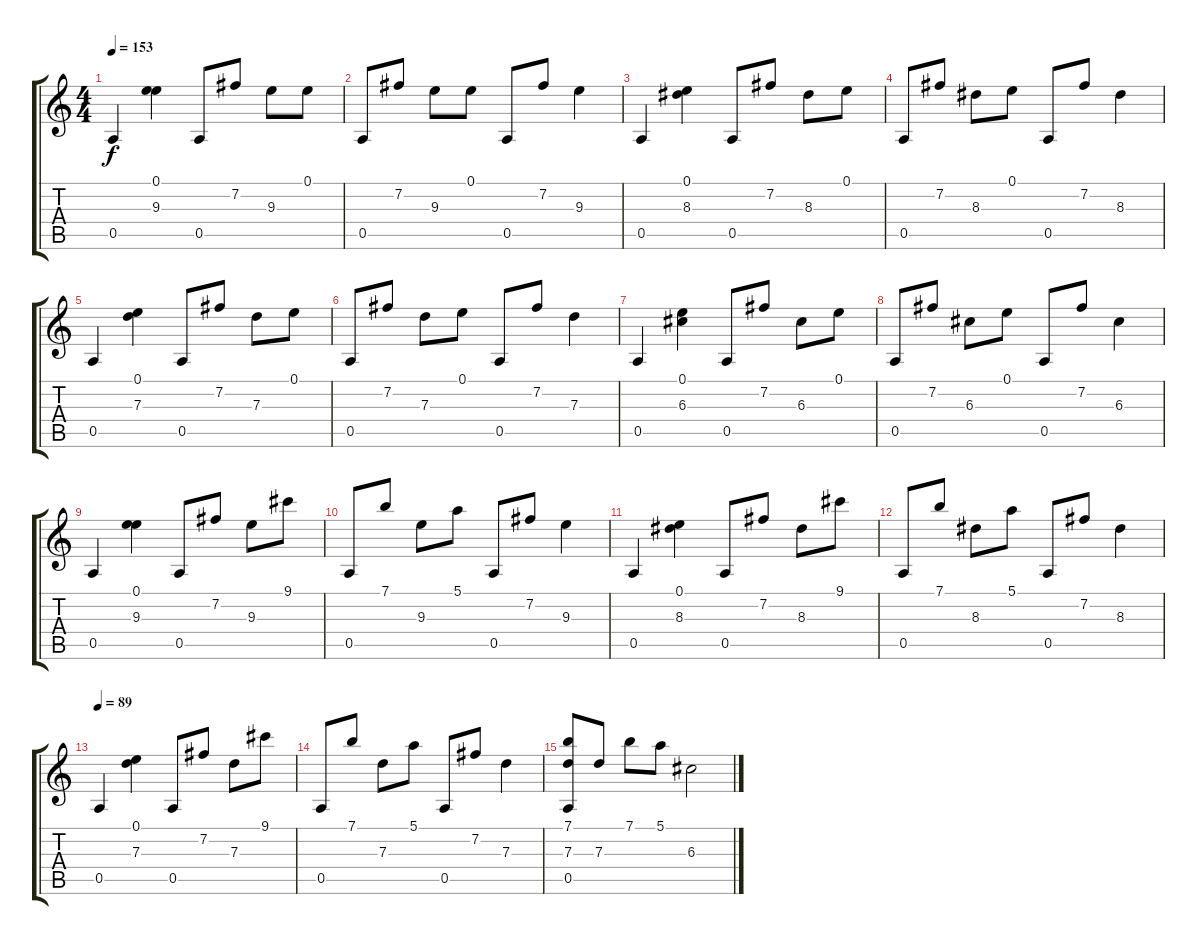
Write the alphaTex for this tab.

\track "" {instrument acousticguitarnylon}
\staff {score tabs}
\tuning (E4 B3 G3 D3 A2 E2) {hide}
\ts (4 4)
\tempo 153
\clef g2
\ks c
0.5.4{dy f} (0.1 9.3).4 0.5.8 7.2.8 9.3.8 0.1.8 |
0.5.8 7.2.8 9.3.8 0.1.8 0.5.8 7.2.8 9.3.4 |
0.5.4 (0.1 8.3).4 0.5.8 7.2.8 8.3.8 0.1.8 |
0.5.8 7.2.8 8.3.8 0.1.8 0.5.8 7.2.8 8.3.4 |
0.5.4 (0.1 7.3).4 0.5.8 7.2.8 7.3.8 0.1.8 |
0.5.8 7.2.8 7.3.8 0.1.8 0.5.8 7.2.8 7.3.4 |
0.5.4 (0.1 6.3).4 0.5.8 7.2.8 6.3.8 0.1.8 |
0.5.8 7.2.8 6.3.8 0.1.8 0.5.8 7.2.8 6.3.4 |
0.5.4 (0.1 9.3).4 0.5.8 7.2.8 9.3.8 9.1.8 |
0.5.8 7.1.8 9.3.8 5.1.8 0.5.8 7.2.8 9.3.4 |
0.5.4 (0.1 8.3).4 0.5.8 7.2.8 8.3.8 9.1.8 |
0.5.8 7.1.8 8.3.8 5.1.8 0.5.8 7.2.8 8.3.4 |
\tempo 89
0.5.4 (0.1 7.3).4 0.5.8 7.2.8 7.3.8 9.1.8 |
0.5.8 7.1.8 7.3.8 5.1.8 0.5.8 7.2.8 7.3.4 |
(7.1 7.3 0.5).8 7.3.8 7.1.8 5.1.8 6.3.2
